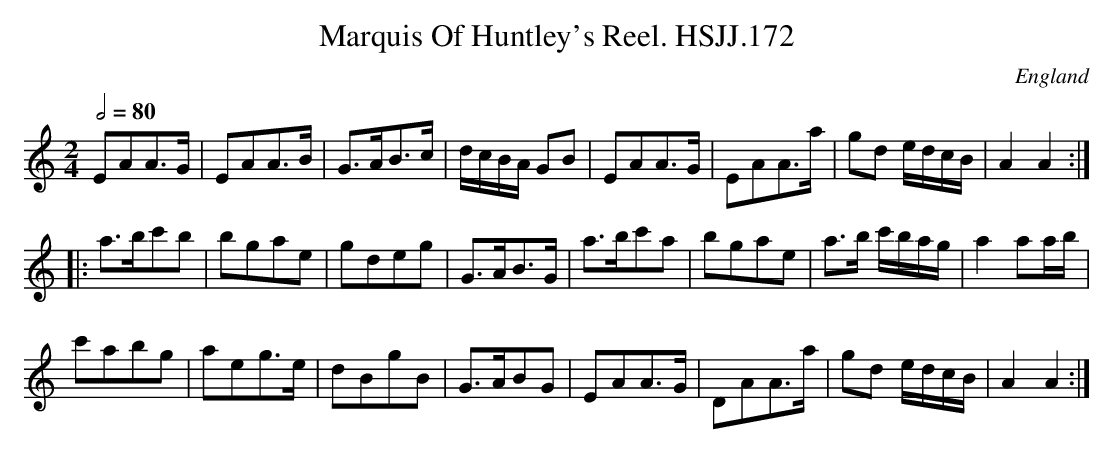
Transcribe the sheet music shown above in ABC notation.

X:1
T:Marquis Of Huntley's Reel. HSJJ.172
M:2/4
L:1/8
Q:1/2=80
O:England
K:C major
EAA>G|EAA>B|G>AB>c|d/c/B/A/ GB|EAA>G|EAA>a|gd e/d/c/B/|A2A2:|!
|:a>bc'b|bgae|gdeg|G>AB>G|a>bc'a|bgae|a>b c'/b/a/g/|a2aa/b/|!
c'abg|aeg>e|dBgB|G>ABG|EAA>G|DAA>a|gd e/d/c/B/|A2A2:|
